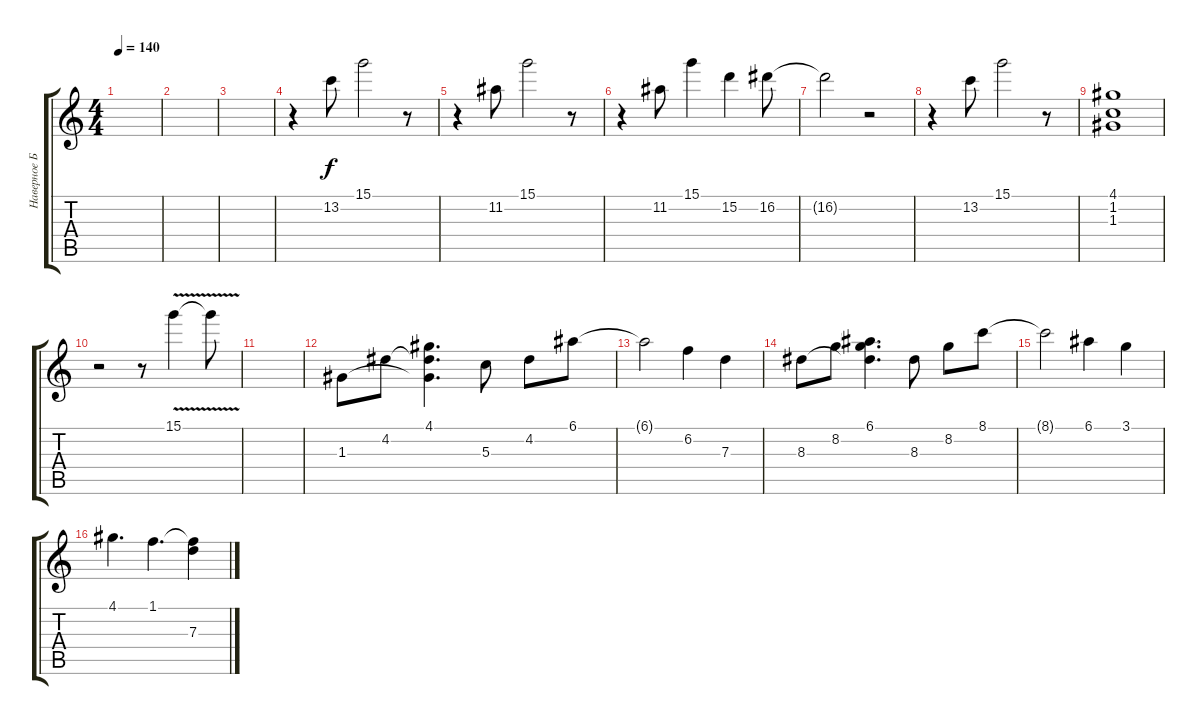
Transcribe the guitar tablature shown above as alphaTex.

\track ("Наверное Бирюков" "Наверное Б") {instrument electricguitarjazz}
\staff {score tabs}
\tuning (E4 B3 G3 D3 A2 E2) {hide}
\ts (4 4)
\tempo 140
\clef g2
\ks c
|
|
|
r.4 13.2.8 15.1.2 r.8 |
r.4 11.2.8 15.1.2 r.8 |
r.4 11.2.8 15.1.4 15.2.4 16.2.8 |
16.2{t}.2 r.2 |
r.4 13.2.8 15.1.2 r.8 |
(4.1 1.2 1.3).1 |
r.2 r.8 15.1{v}.4 15.1{t}.8 |
|
1.3.8 4.2.8 (4.1 4.2{t} 1.3{t}).4{d} 5.3.8 4.2.8 6.1.8 |
6.1{t}.2 6.2.4 7.3.4 |
8.3.8 8.2.8 (6.1 8.2{t} 8.3{t}).4{d} 8.3.8 8.2.8 8.1.8 |
8.1{t}.2 6.1.4 3.1.4 |
4.1.4{d} 1.1.4{d} (1.1{t} 7.3).4
